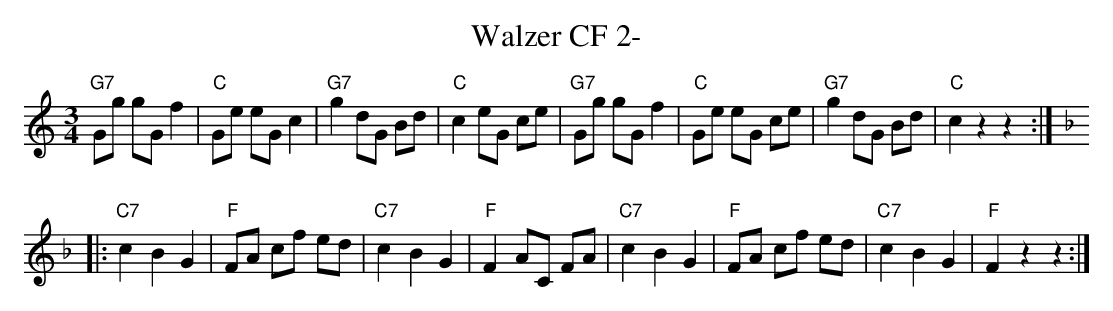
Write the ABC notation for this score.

X:1
T:Walzer CF 2-
M:3/4
L:1/8
K:Cmaj
 "G7"Gg gG f2 | "C"Ge eG c2 | "G7"g2 dG Bd | "C"c2 eG ce |\
"G7"Gg gG f2 | "C"Ge eG ce | "G7"g2 dG Bd | "C"c2z2z2 :: [K:Fmaj]
"" "C7"c2B2G2 | "F"FA cf ed | "C7"c2B2G2 | "F"F2 AC FA | \
"C7"c2B2G2 | "F"FA cf ed | "C7"c2B2G2 | "F"F2z2z2 :|
